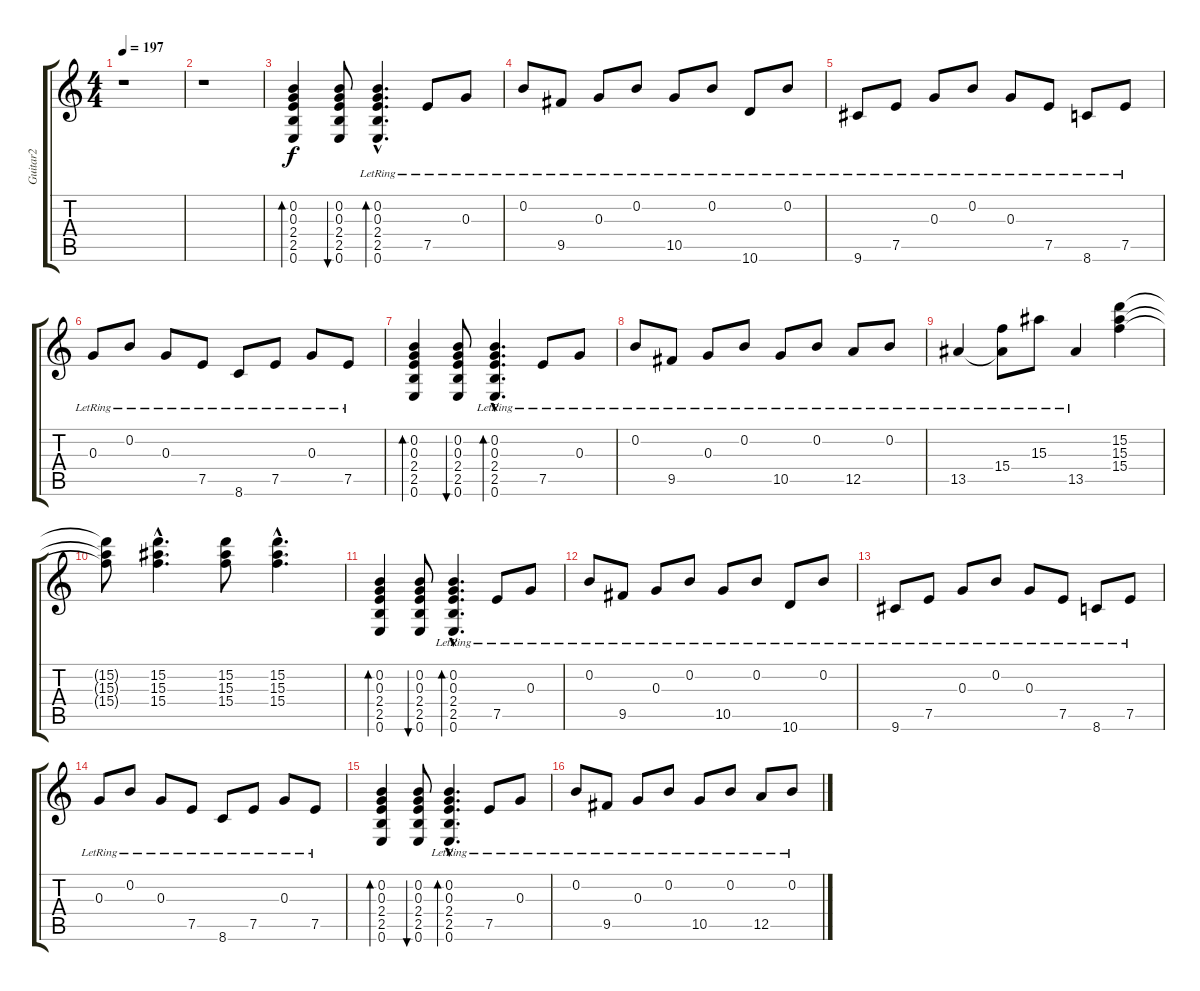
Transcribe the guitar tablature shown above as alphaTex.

\track ("Guitar2" "Guitar2") {instrument distortionguitar}
\staff {score tabs}
\tuning (E4 B3 G3 D3 A2 E2) {hide}
\ts (4 4)
\tempo 197
\clef g2
\ks c
r.1{dy f} |
r.1 |
(0.2 0.3 2.4 2.5 0.6).4{bd 60 volume 10 balance 8 instrument electricguitarclean} (0.2 0.3 2.4 2.5 0.6).8{bu 60} (0.2{hac lr} 0.3{hac lr} 2.4{hac lr} 2.5{hac lr} 0.6{hac lr}).4{d bd 60} 7.5{lr}.8 0.3{lr}.8 |
0.2{lr}.8 9.5{lr}.8 0.3{lr}.8 0.2{lr}.8 10.5{lr}.8 0.2{lr}.8 10.6{lr}.8 0.2{lr}.8 |
9.6{lr}.8 7.5{lr}.8 0.3{lr}.8 0.2{lr}.8 0.3{lr}.8 7.5{lr}.8 8.6{lr}.8 7.5{lr}.8 |
0.3{lr}.8 0.2{lr}.8 0.3{lr}.8 7.5{lr}.8 8.6{lr}.8 7.5{lr}.8 0.3{lr}.8 7.5{lr}.8 |
(0.2 0.3 2.4 2.5 0.6).4{bd 60 volume 10 balance 8 instrument electricguitarclean} (0.2 0.3 2.4 2.5 0.6).8{bu 60} (0.2{hac lr} 0.3{hac lr} 2.4{hac lr} 2.5{hac lr} 0.6{hac lr}).4{d bd 60} 7.5{lr}.8 0.3{lr}.8 |
0.2{lr}.8 9.5{lr}.8 0.3{lr}.8 0.2{lr}.8 10.5{lr}.8 0.2{lr}.8 12.5{lr}.8 0.2{lr}.8 |
13.5{lr}.4 (15.4{lr} 13.5{t}).8 15.3{lr}.8 13.5{lr}.4 (15.2 15.3 15.4).4 |
(15.2{t} 15.3{t} 15.4{t}).8 (15.2{hac} 15.3{hac} 15.4{hac}).4{d} (15.2 15.3 15.4).8 (15.2{hac} 15.3{hac} 15.4{hac}).4{d} |
(0.2 0.3 2.4 2.5 0.6).4{bd 60 volume 10 balance 8 instrument electricguitarclean} (0.2 0.3 2.4 2.5 0.6).8{bu 60} (0.2{hac lr} 0.3{hac lr} 2.4{hac lr} 2.5{hac lr} 0.6{hac lr}).4{d bd 60} 7.5{lr}.8 0.3{lr}.8 |
0.2{lr}.8 9.5{lr}.8 0.3{lr}.8 0.2{lr}.8 10.5{lr}.8 0.2{lr}.8 10.6{lr}.8 0.2{lr}.8 |
9.6{lr}.8 7.5{lr}.8 0.3{lr}.8 0.2{lr}.8 0.3{lr}.8 7.5{lr}.8 8.6{lr}.8 7.5{lr}.8 |
0.3{lr}.8 0.2{lr}.8 0.3{lr}.8 7.5{lr}.8 8.6{lr}.8 7.5{lr}.8 0.3{lr}.8 7.5{lr}.8 |
(0.2 0.3 2.4 2.5 0.6).4{bd 60 volume 10 balance 8 instrument electricguitarclean} (0.2 0.3 2.4 2.5 0.6).8{bu 60} (0.2{hac lr} 0.3{hac lr} 2.4{hac lr} 2.5{hac lr} 0.6{hac lr}).4{d bd 60} 7.5{lr}.8 0.3{lr}.8 |
0.2{lr}.8 9.5{lr}.8 0.3{lr}.8 0.2{lr}.8 10.5{lr}.8 0.2{lr}.8 12.5{lr}.8 0.2{lr}.8
